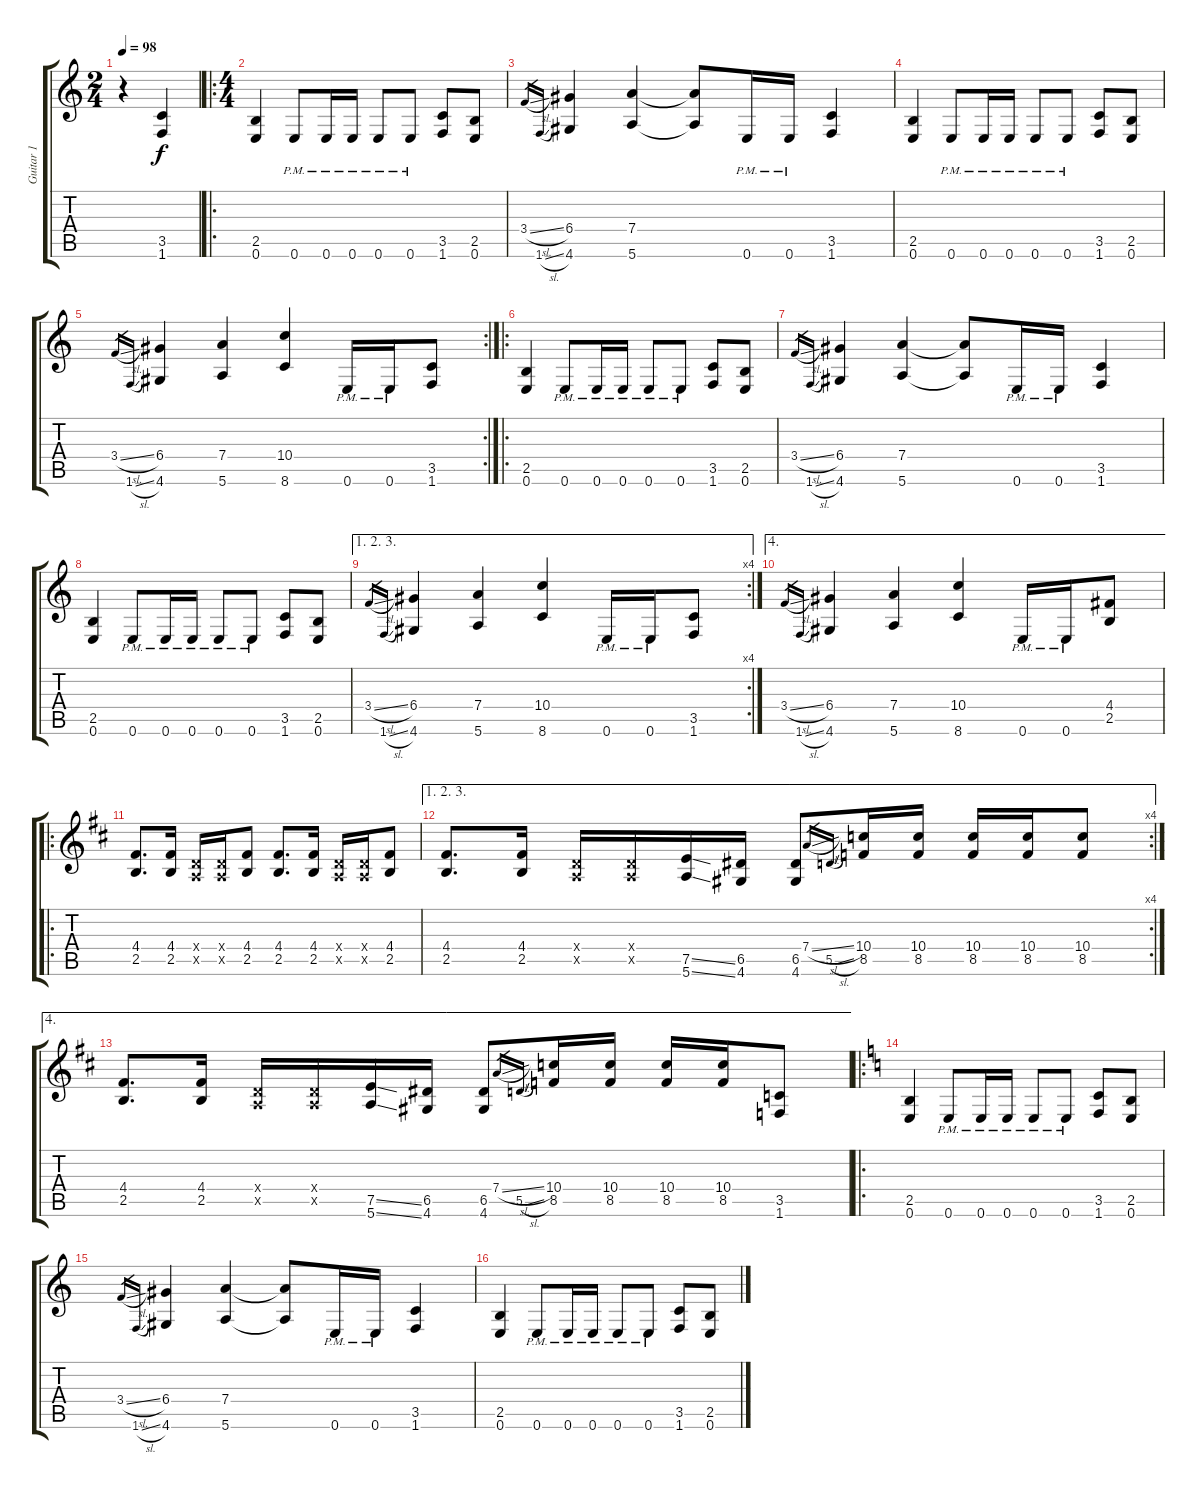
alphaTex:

\track ("Guitar 1" "Guitar 1") {instrument distortionguitar}
\staff {score tabs}
\tuning (E4 B3 G3 D3 A2 E2) {hide}
\ts (2 4)
\tempo 98
\clef g2
\ks c
r.4{dy f instrument distortionguitar} (3.5 1.6).4 |
\ro
\ts (4 4)
(2.5 0.6).4 0.6{pm}.8 0.6{pm}.16 0.6{pm}.16 0.6{pm}.8 0.6{pm}.8 (3.5 1.6).8 (2.5 0.6).8 |
3.4{sl}.16{gr} 1.6{sl}.16{gr} (6.4 4.6).4 (7.4 5.6).4 (7.4{t} 5.6{t}).8 0.6{pm}.16 0.6{pm}.16 (3.5 1.6).4 |
(2.5 0.6).4 0.6{pm}.8 0.6{pm}.16 0.6{pm}.16 0.6{pm}.8 0.6{pm}.8 (3.5 1.6).8 (2.5 0.6).8 |
\rc 2
3.4{sl}.16{gr} 1.6{sl}.16{gr} (6.4 4.6).4 (7.4 5.6).4 (10.4 8.6).4 0.6{pm}.16 0.6{pm}.16 (3.5 1.6).8 |
\ro
(2.5 0.6).4 0.6{pm}.8 0.6{pm}.16 0.6{pm}.16 0.6{pm}.8 0.6{pm}.8 (3.5 1.6).8 (2.5 0.6).8 |
3.4{sl}.16{gr} 1.6{sl}.16{gr} (6.4 4.6).4 (7.4 5.6).4 (7.4{t} 5.6{t}).8 0.6{pm}.16 0.6{pm}.16 (3.5 1.6).4 |
(2.5 0.6).4 0.6{pm}.8 0.6{pm}.16 0.6{pm}.16 0.6{pm}.8 0.6{pm}.8 (3.5 1.6).8 (2.5 0.6).8 |
\ae (1 2 3)
\rc 4
3.4{sl}.16{gr} 1.6{sl}.16{gr} (6.4 4.6).4 (7.4 5.6).4 (10.4 8.6).4 0.6{pm}.16 0.6{pm}.16 (3.5 1.6).8 |
\ae 4
3.4{sl}.16{gr} 1.6{sl}.16{gr} (6.4 4.6).4 (7.4 5.6).4 (10.4 8.6).4 0.6{pm}.16 0.6{pm}.16 (4.4 2.5).8 |
\ro
\ks bminor
(4.4 2.5).8{d} (4.4 2.5).16 (0.4{x} 0.5{x}).16 (0.4{x} 0.5{x}).16 (4.4 2.5).8 (4.4 2.5).8{d} (4.4 2.5).16 (0.4{x} 0.5{x}).16 (0.4{x} 0.5{x}).16 (4.4 2.5).8 |
\ae (1 2 3)
\rc 4
(4.4 2.5).8{d} (4.4 2.5).16 (0.4{x} 0.5{x}).16 (0.4{x} 0.5{x}).16 (7.5{ss} 5.6{ss}).16 (6.5 4.6).16 (6.5 4.6).8 7.4{sl}.16{gr} 5.5{sl}.16{gr} (10.4 8.5).16 (10.4 8.5).16 (10.4 8.5).16 (10.4 8.5).16 (10.4 8.5).8 |
\ae 4
(4.4 2.5).8{d} (4.4 2.5).16 (0.4{x} 0.5{x}).16 (0.4{x} 0.5{x}).16 (7.5{ss} 5.6{ss}).16 (6.5 4.6).16 (6.5 4.6).8 7.4{sl}.16{gr} 5.5{sl}.16{gr} (10.4 8.5).16 (10.4 8.5).16 (10.4 8.5).16 (10.4 8.5).16 (3.5 1.6).8 |
\ro
\ks aminor
(2.5 0.6).4 0.6{pm}.8 0.6{pm}.16 0.6{pm}.16 0.6{pm}.8 0.6{pm}.8 (3.5 1.6).8 (2.5 0.6).8 |
3.4{sl}.16{gr} 1.6{sl}.16{gr} (6.4 4.6).4 (7.4 5.6).4 (7.4{t} 5.6{t}).8 0.6{pm}.16 0.6{pm}.16 (3.5 1.6).4 |
(2.5 0.6).4 0.6{pm}.8 0.6{pm}.16 0.6{pm}.16 0.6{pm}.8 0.6{pm}.8 (3.5 1.6).8 (2.5 0.6).8
